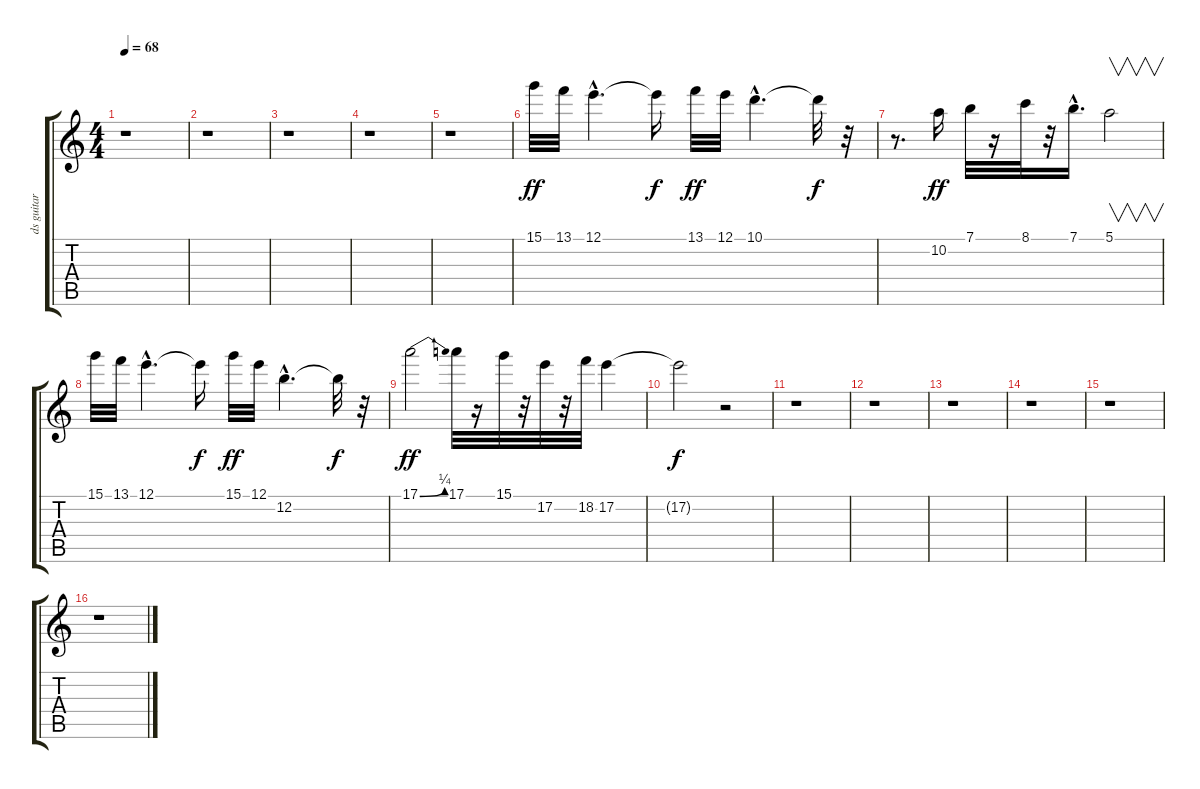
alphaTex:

\track ("ds guitar" "ds guitar") {instrument overdrivenguitar}
\staff {score tabs}
\tuning (E4 B3 G3 D3 A2 E2) {hide}
\ts (4 4)
\tempo 68
\clef g2
\ks c
r.1{dy ff} |
r.1 |
r.1 |
r.1 |
r.1 |
15.1.32{balance 12} 13.1.32 12.1{hac}.4{d} 12.1{t}.16{dy f} 13.1.32{dy ff} 12.1.32 10.1{hac}.4{d} 10.1{t}.32{dy f} r.32 |
r.8{d} 10.2.16{dy ff} 7.1.32 r.16 8.1.32 r.32 7.1{hac}.16{d} 5.1.2{v} |
15.1.32 13.1.32 12.1{hac}.4{d} 12.1{t}.16{dy f} 15.1.32{dy ff} 12.1.32 12.2{hac}.4{d} 12.2{t}.32{dy f} r.32 |
17.1{be (bend 0 0 60 1)}.2{dy ff} 17.1.32 r.16 15.1.32 r.32 17.2.32 r.32 18.2.32 17.2.4 |
17.2{t}.2{dy f} r.2 |
r.1 |
r.1 |
r.1 |
r.1 |
r.1 |
r.1
